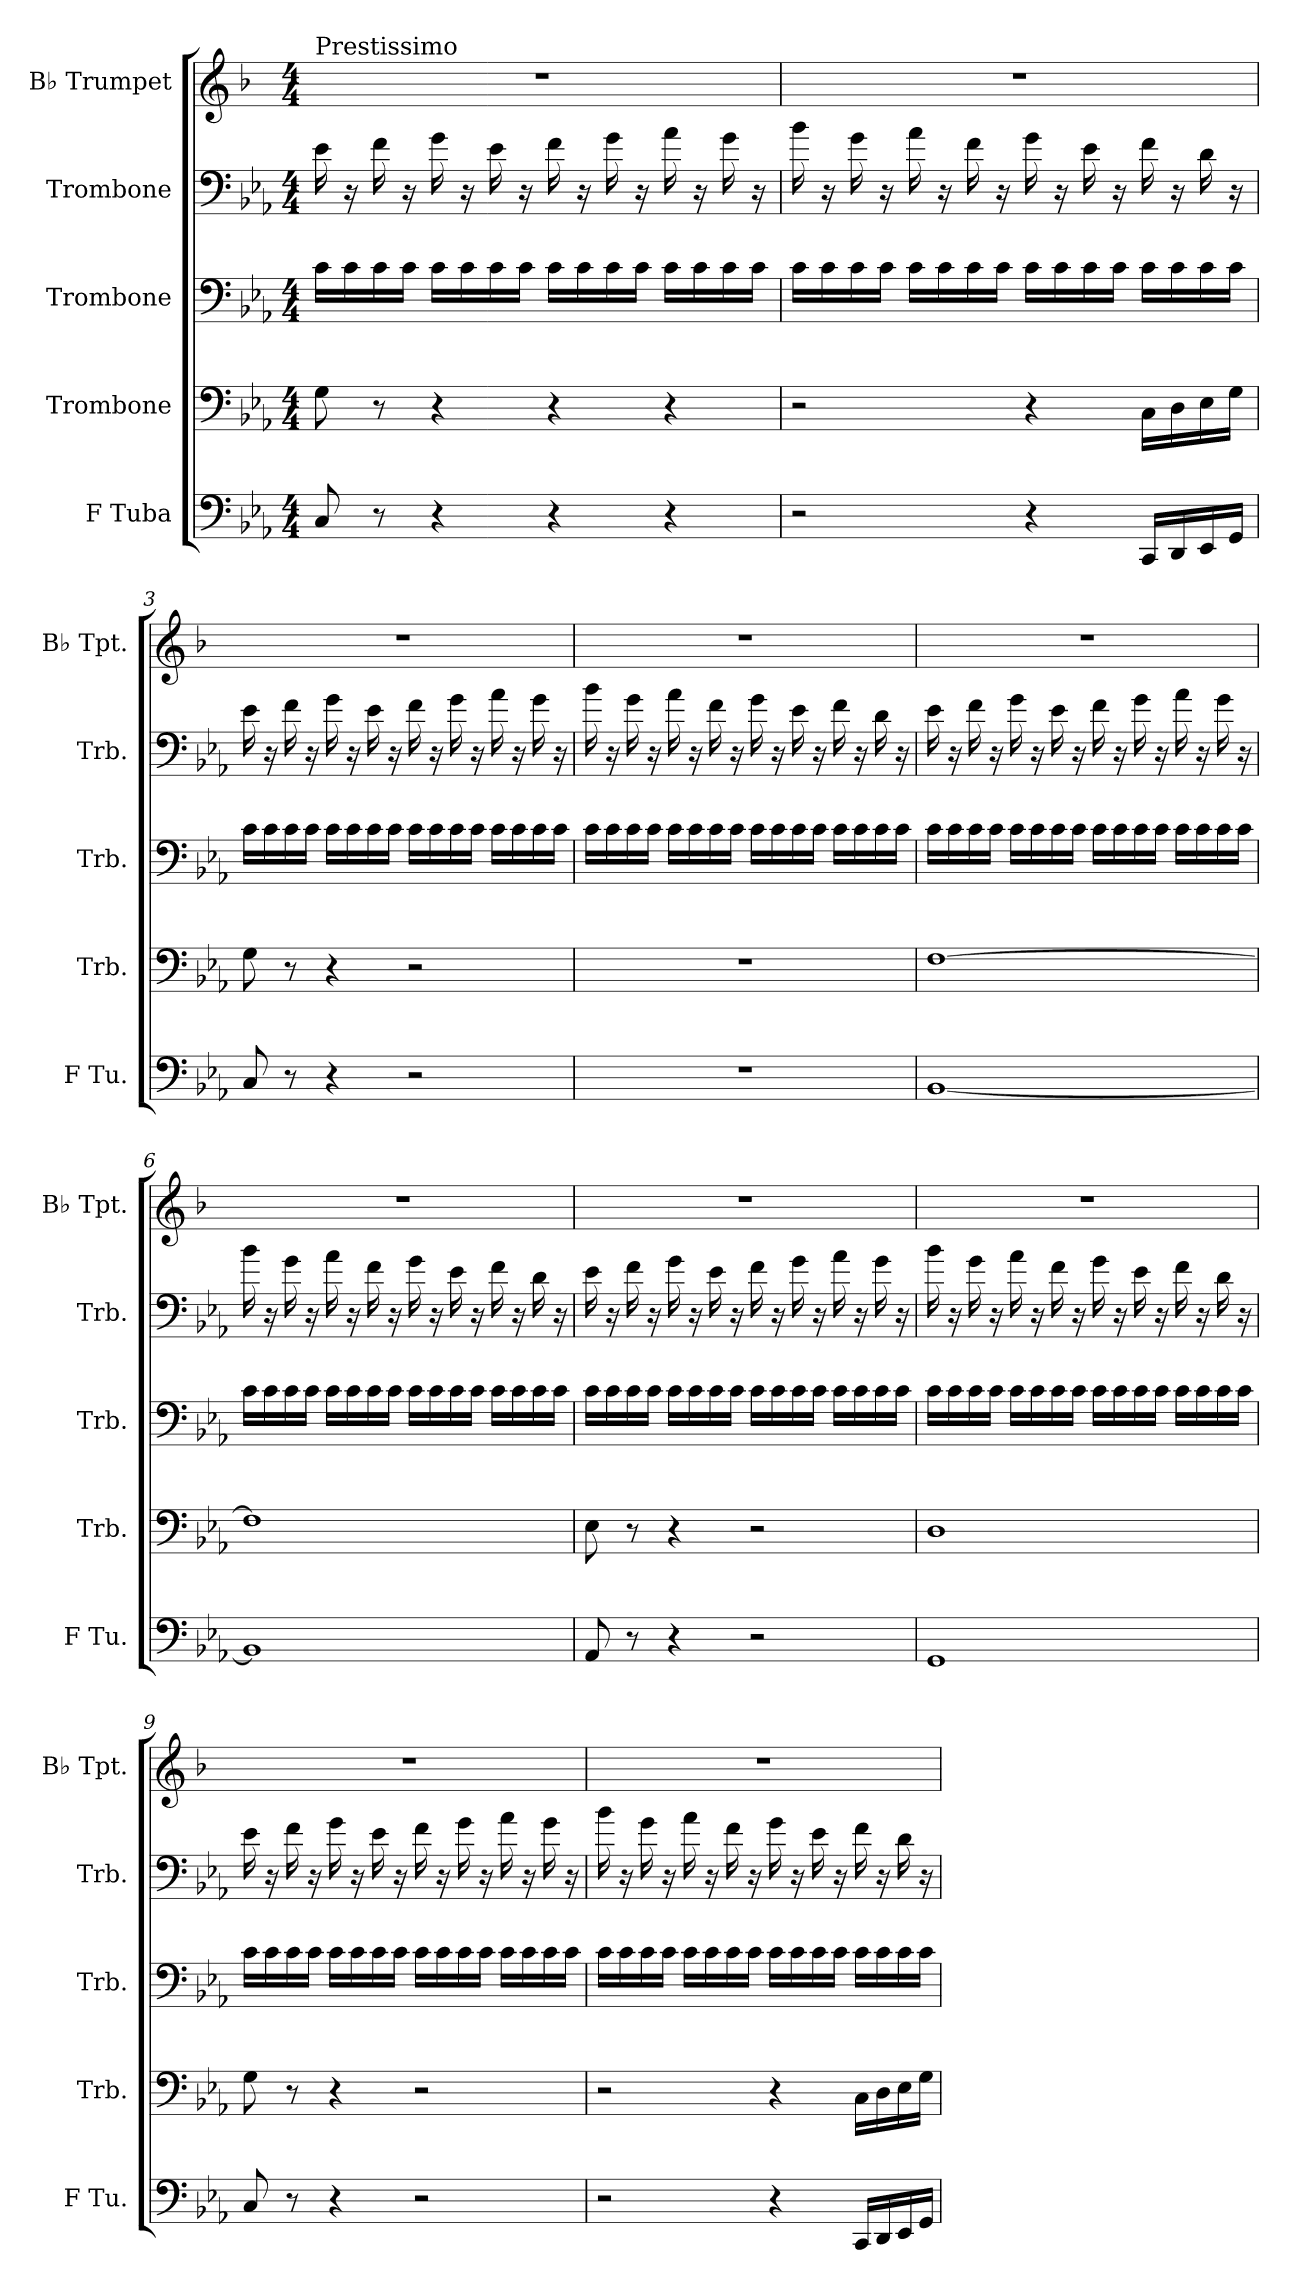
**kern	**kern	**kern	**kern	**kern
*part5	*part4	*part3	*part2	*part1
*staff5	*staff4	*staff3	*staff2	*staff1
*I"F Tuba	*I"Trombone	*I"Trombone	*I"Trombone	*I"B♭ Trumpet
*I'F Tu.	*I'Trb.	*I'Trb.	*I'Trb.	*I'B♭ Tpt.
*clefF4	*clefF4	*clefF4	*clefF4	*clefG2
*	*	*	*	*ITrd1c2
*k[b-e-a-]	*k[b-e-a-]	*k[b-e-a-]	*k[b-e-a-]	*k[b-e-a-]
*E-:	*E-:	*E-:	*E-:	*E-:
*M4/4	*M4/4	*M4/4	*M4/4	*M4/4
=1	=1	=1	=1	=1
!	!	!	!	!LO:TX:a:t=Prestissimo
8C/	8G\	16c\LL	16e-\	1r
.	.	16c\	16r	.
8r	8r	16c\	16f\	.
.	.	16c\JJ	16r	.
4r	4r	16c\LL	16g\	.
.	.	16c\	16r	.
.	.	16c\	16e-\	.
.	.	16c\JJ	16r	.
4r	4r	16c\LL	16f\	.
.	.	16c\	16r	.
.	.	16c\	16g\	.
.	.	16c\JJ	16r	.
4r	4r	16c\LL	16a-\	.
.	.	16c\	16r	.
.	.	16c\	16g\	.
.	.	16c\JJ	16r	.
=2	=2	=2	=2	=2
2r	2r	16c\LL	16b-\	1r
.	.	16c\	16r	.
.	.	16c\	16g\	.
.	.	16c\JJ	16r	.
.	.	16c\LL	16a-\	.
.	.	16c\	16r	.
.	.	16c\	16f\	.
.	.	16c\JJ	16r	.
4r	4r	16c\LL	16g\	.
.	.	16c\	16r	.
.	.	16c\	16e-\	.
.	.	16c\JJ	16r	.
16CC/LL	16C\LL	16c\LL	16f\	.
16DD/	16D\	16c\	16r	.
16EE-/	16E-\	16c\	16d\	.
16GG/JJ	16G\JJ	16c\JJ	16r	.
!!LO:LB:g=z
=3	=3	=3	=3	=3
8C/	8G\	16c\LL	16e-\	1r
.	.	16c\	16r	.
8r	8r	16c\	16f\	.
.	.	16c\JJ	16r	.
4r	4r	16c\LL	16g\	.
.	.	16c\	16r	.
.	.	16c\	16e-\	.
.	.	16c\JJ	16r	.
2r	2r	16c\LL	16f\	.
.	.	16c\	16r	.
.	.	16c\	16g\	.
.	.	16c\JJ	16r	.
.	.	16c\LL	16a-\	.
.	.	16c\	16r	.
.	.	16c\	16g\	.
.	.	16c\JJ	16r	.
=4	=4	=4	=4	=4
1r	1r	16c\LL	16b-\	1r
.	.	16c\	16r	.
.	.	16c\	16g\	.
.	.	16c\JJ	16r	.
.	.	16c\LL	16a-\	.
.	.	16c\	16r	.
.	.	16c\	16f\	.
.	.	16c\JJ	16r	.
.	.	16c\LL	16g\	.
.	.	16c\	16r	.
.	.	16c\	16e-\	.
.	.	16c\JJ	16r	.
.	.	16c\LL	16f\	.
.	.	16c\	16r	.
.	.	16c\	16d\	.
.	.	16c\JJ	16r	.
!!LO:PB:g=z
=5	=5	=5	=5	=5
[1BB-	[1F	16c\LL	16e-\	1r
.	.	16c\	16r	.
.	.	16c\	16f\	.
.	.	16c\JJ	16r	.
.	.	16c\LL	16g\	.
.	.	16c\	16r	.
.	.	16c\	16e-\	.
.	.	16c\JJ	16r	.
.	.	16c\LL	16f\	.
.	.	16c\	16r	.
.	.	16c\	16g\	.
.	.	16c\JJ	16r	.
.	.	16c\LL	16a-\	.
.	.	16c\	16r	.
.	.	16c\	16g\	.
.	.	16c\JJ	16r	.
=6	=6	=6	=6	=6
1BB-]	1F]	16c\LL	16b-\	1r
.	.	16c\	16r	.
.	.	16c\	16g\	.
.	.	16c\JJ	16r	.
.	.	16c\LL	16a-\	.
.	.	16c\	16r	.
.	.	16c\	16f\	.
.	.	16c\JJ	16r	.
.	.	16c\LL	16g\	.
.	.	16c\	16r	.
.	.	16c\	16e-\	.
.	.	16c\JJ	16r	.
.	.	16c\LL	16f\	.
.	.	16c\	16r	.
.	.	16c\	16d\	.
.	.	16c\JJ	16r	.
!!LO:LB:g=z
=7	=7	=7	=7	=7
8AA-/	8E-\	16c\LL	16e-\	1r
.	.	16c\	16r	.
8r	8r	16c\	16f\	.
.	.	16c\JJ	16r	.
4r	4r	16c\LL	16g\	.
.	.	16c\	16r	.
.	.	16c\	16e-\	.
.	.	16c\JJ	16r	.
2r	2r	16c\LL	16f\	.
.	.	16c\	16r	.
.	.	16c\	16g\	.
.	.	16c\JJ	16r	.
.	.	16c\LL	16a-\	.
.	.	16c\	16r	.
.	.	16c\	16g\	.
.	.	16c\JJ	16r	.
=8	=8	=8	=8	=8
1GG	1D	16c\LL	16b-\	1r
.	.	16c\	16r	.
.	.	16c\	16g\	.
.	.	16c\JJ	16r	.
.	.	16c\LL	16a-\	.
.	.	16c\	16r	.
.	.	16c\	16f\	.
.	.	16c\JJ	16r	.
.	.	16c\LL	16g\	.
.	.	16c\	16r	.
.	.	16c\	16e-\	.
.	.	16c\JJ	16r	.
.	.	16c\LL	16f\	.
.	.	16c\	16r	.
.	.	16c\	16d\	.
.	.	16c\JJ	16r	.
!!LO:PB:g=z
=9	=9	=9	=9	=9
8C/	8G\	16c\LL	16e-\	1r
.	.	16c\	16r	.
8r	8r	16c\	16f\	.
.	.	16c\JJ	16r	.
4r	4r	16c\LL	16g\	.
.	.	16c\	16r	.
.	.	16c\	16e-\	.
.	.	16c\JJ	16r	.
2r	2r	16c\LL	16f\	.
.	.	16c\	16r	.
.	.	16c\	16g\	.
.	.	16c\JJ	16r	.
.	.	16c\LL	16a-\	.
.	.	16c\	16r	.
.	.	16c\	16g\	.
.	.	16c\JJ	16r	.
=10	=10	=10	=10	=10
2r	2r	16c\LL	16b-\	1r
.	.	16c\	16r	.
.	.	16c\	16g\	.
.	.	16c\JJ	16r	.
.	.	16c\LL	16a-\	.
.	.	16c\	16r	.
.	.	16c\	16f\	.
.	.	16c\JJ	16r	.
4r	4r	16c\LL	16g\	.
.	.	16c\	16r	.
.	.	16c\	16e-\	.
.	.	16c\JJ	16r	.
16CC/LL	16C\LL	16c\LL	16f\	.
16DD/	16D\	16c\	16r	.
16EE-/	16E-\	16c\	16d\	.
16GG/JJ	16G\JJ	16c\JJ	16r	.
=	=	=	=	=
*-	*-	*-	*-	*-
